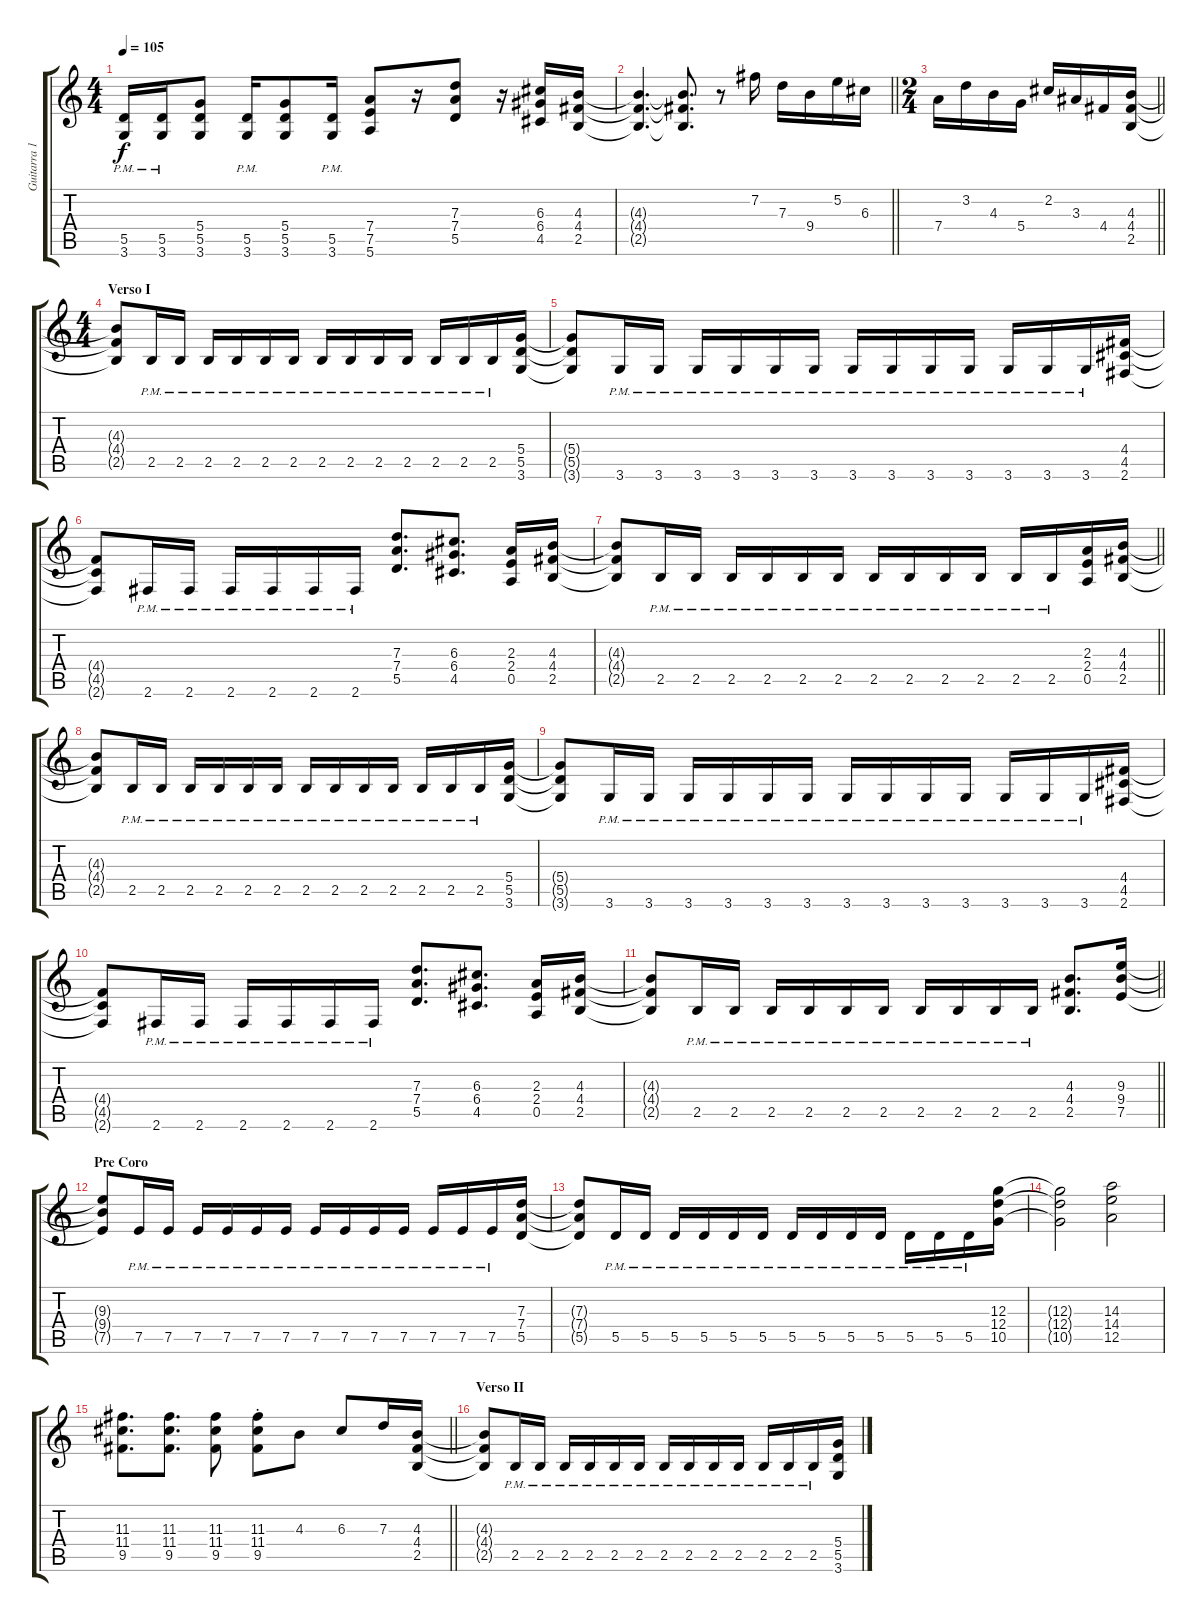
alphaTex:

\track ("Guitarra 1" "Guitarra 1") {instrument distortionguitar}
\staff {score tabs}
\tuning (E4 B3 G3 D3 A2 E2) {hide}
\ts (4 4)
\tempo 105
\clef g2
\ks c
(5.5{pm} 3.6{pm}).16{dy f} (5.5{pm} 3.6{pm}).16 (5.4 5.5 3.6).8 (5.5{pm} 3.6{pm}).16 (5.4 5.5 3.6).8 (5.5{pm} 3.6{pm}).16 (7.4 7.5 5.6).8 r.16 (7.3 7.4 5.5).8 r.16 (6.3 6.4 4.5).16 (4.3 4.4 2.5).16 |
\barLineRight lightlight
(4.3{t} 4.4{t} 2.5{t}).4{d} (4.3{t} 4.4{t} 2.5{t}).8{d} r.8 7.2.16 7.3.16 9.4.16 5.2.16 6.3.16 |
\ts (2 4)
\barLineRight lightlight
7.4.16 3.2.16 4.3.16 5.4.16 2.2.16 3.3.16 4.4.16 (4.3 4.4 2.5).16 |
\ts (4 4)
\section ("" "Verso I")
(4.3{t} 4.4{t} 2.5{t}).8 2.5{pm}.16 2.5{pm}.16 2.5{pm}.16 2.5{pm}.16 2.5{pm}.16 2.5{pm}.16 2.5{pm}.16 2.5{pm}.16 2.5{pm}.16 2.5{pm}.16 2.5{pm}.16 2.5{pm}.16 2.5{pm}.16 (5.4 5.5 3.6).16 |
(5.4{t} 5.5{t} 3.6{t}).8 3.6{pm}.16 3.6{pm}.16 3.6{pm}.16 3.6{pm}.16 3.6{pm}.16 3.6{pm}.16 3.6{pm}.16 3.6{pm}.16 3.6{pm}.16 3.6{pm}.16 3.6{pm}.16 3.6{pm}.16 3.6{pm}.16 (4.4 4.5 2.6).16 |
(4.4{t} 4.5{t} 2.6{t}).8 2.6{pm}.16 2.6{pm}.16 2.6{pm}.16 2.6{pm}.16 2.6{pm}.16 2.6{pm}.16 (7.3 7.4 5.5).8{d} (6.3 6.4 4.5).8{d} (2.3 2.4 0.5).16 (4.3 4.4 2.5).16 |
\barLineRight lightlight
(4.3{t} 4.4{t} 2.5{t}).8{beam Up} 2.5{pm}.16{beam Up} 2.5{pm}.16{beam Up} 2.5{pm}.16{beam Up} 2.5{pm}.16{beam Up} 2.5{pm}.16{beam Up} 2.5{pm}.16{beam Up} 2.5{pm}.16{beam Up} 2.5{pm}.16{beam Up} 2.5{pm}.16{beam Up} 2.5{pm}.16{beam Up} 2.5{pm}.16{beam Up} 2.5{pm}.16{beam Up} (2.3 2.4 0.5).16{beam Up} (4.3 4.4 2.5).16 |
(4.3{t} 4.4{t} 2.5{t}).8 2.5{pm}.16 2.5{pm}.16 2.5{pm}.16 2.5{pm}.16 2.5{pm}.16 2.5{pm}.16 2.5{pm}.16 2.5{pm}.16 2.5{pm}.16 2.5{pm}.16 2.5{pm}.16 2.5{pm}.16 2.5{pm}.16 (5.4 5.5 3.6).16 |
(5.4{t} 5.5{t} 3.6{t}).8 3.6{pm}.16 3.6{pm}.16 3.6{pm}.16 3.6{pm}.16 3.6{pm}.16 3.6{pm}.16 3.6{pm}.16 3.6{pm}.16 3.6{pm}.16 3.6{pm}.16 3.6{pm}.16 3.6{pm}.16 3.6{pm}.16 (4.4 4.5 2.6).16 |
(4.4{t} 4.5{t} 2.6{t}).8 2.6{pm}.16 2.6{pm}.16 2.6{pm}.16 2.6{pm}.16 2.6{pm}.16 2.6{pm}.16 (7.3 7.4 5.5).8{d} (6.3 6.4 4.5).8{d} (2.3 2.4 0.5).16 (4.3 4.4 2.5).16 |
\barLineRight lightlight
(4.3{t} 4.4{t} 2.5{t}).8 2.5{pm}.16 2.5{pm}.16 2.5{pm}.16 2.5{pm}.16 2.5{pm}.16 2.5{pm}.16 2.5{pm}.16 2.5{pm}.16 2.5{pm}.16 2.5{pm}.16 (4.3 4.4 2.5).8{d} (9.3 9.4 7.5).16 |
\section ("" "Pre Coro")
(9.3{t} 9.4{t} 7.5{t}).8 7.5{pm}.16 7.5{pm}.16 7.5{pm}.16 7.5{pm}.16 7.5{pm}.16 7.5{pm}.16 7.5{pm}.16 7.5{pm}.16 7.5{pm}.16 7.5{pm}.16 7.5{pm}.16 7.5{pm}.16 7.5{pm}.16 (7.3 7.4 5.5).16 |
(7.3{t} 7.4{t} 5.5{t}).8 5.5{pm}.16 5.5{pm}.16 5.5{pm}.16 5.5{pm}.16 5.5{pm}.16 5.5{pm}.16 5.5{pm}.16 5.5{pm}.16 5.5{pm}.16 5.5{pm}.16 5.5{pm}.16 5.5{pm}.16 5.5{pm}.16 (12.3 12.4 10.5).16 |
(12.3{t} 12.4{t} 10.5{t}).2 (14.3 14.4 12.5).2 |
\barLineRight lightlight
(11.3 11.4 9.5).8{d} (11.3 11.4 9.5).8{d} (11.3 11.4 9.5).8 (11.3{st} 11.4{st} 9.5{st}).8 4.3.8 6.3.8 7.3.16 (4.3 4.4 2.5).16 |
\section ("" "Verso II")
(4.3{t} 4.4{t} 2.5{t}).8 2.5{pm}.16 2.5{pm}.16 2.5{pm}.16 2.5{pm}.16 2.5{pm}.16 2.5{pm}.16 2.5{pm}.16 2.5{pm}.16 2.5{pm}.16 2.5{pm}.16 2.5{pm}.16 2.5{pm}.16 2.5{pm}.16 (5.4 5.5 3.6).16
